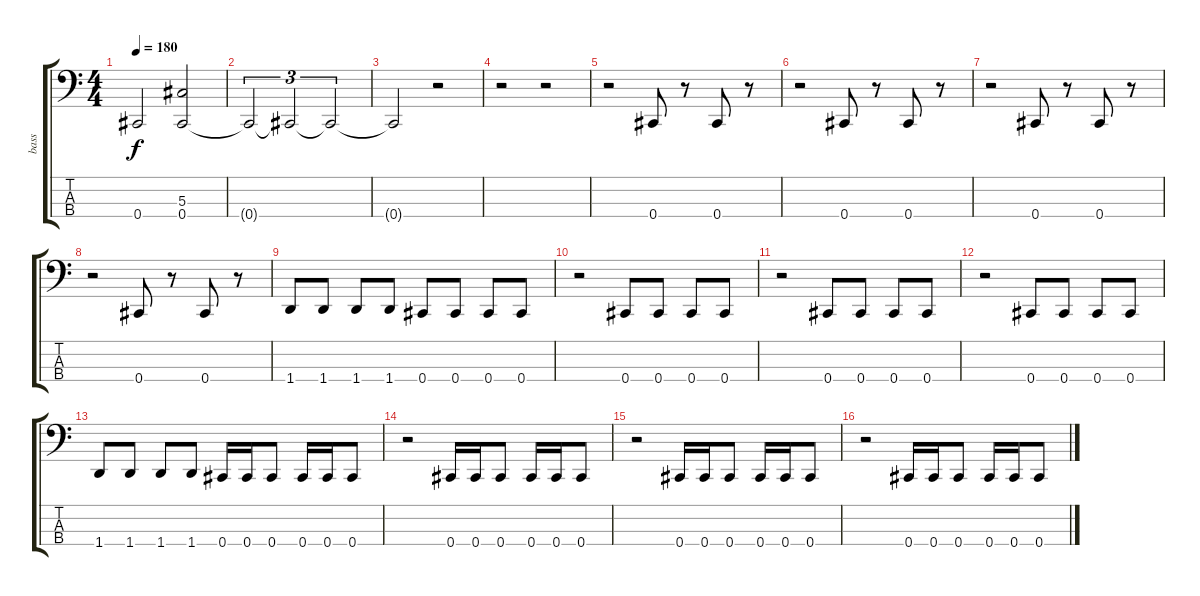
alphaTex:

\track ("bass" "bass") {instrument electricbassfinger}
\staff {score tabs}
\tuning (Gb2 Db2 Ab1 Db1) {hide}
\ts (4 4)
\tempo 180
\clef f4
\ks c
0.4{t}.2{dy f} (5.3 0.4).2 |
0.4{t}.2{tu (3 2)} 0.4{t}.2{tu (3 2)} 0.4{t}.2{tu (3 2)} |
0.4{t}.2 r.2 |
r.2 r.2 |
r.2 0.4.8 r.8 0.4.8 r.8 |
r.2 0.4.8 r.8 0.4.8 r.8 |
r.2 0.4.8 r.8 0.4.8 r.8 |
r.2 0.4.8 r.8 0.4.8 r.8 |
1.4.8 1.4.8 1.4.8 1.4.8 0.4.8 0.4.8 0.4.8 0.4.8 |
r.2 0.4.8 0.4.8 0.4.8 0.4.8 |
r.2 0.4.8 0.4.8 0.4.8 0.4.8 |
r.2 0.4.8 0.4.8 0.4.8 0.4.8 |
1.4.8 1.4.8 1.4.8 1.4.8 0.4.16 0.4.16 0.4.8 0.4.16 0.4.16 0.4.8 |
r.2 0.4.16 0.4.16 0.4.8 0.4.16 0.4.16 0.4.8 |
r.2 0.4.16 0.4.16 0.4.8 0.4.16 0.4.16 0.4.8 |
r.2 0.4.16 0.4.16 0.4.8 0.4.16 0.4.16 0.4.8
